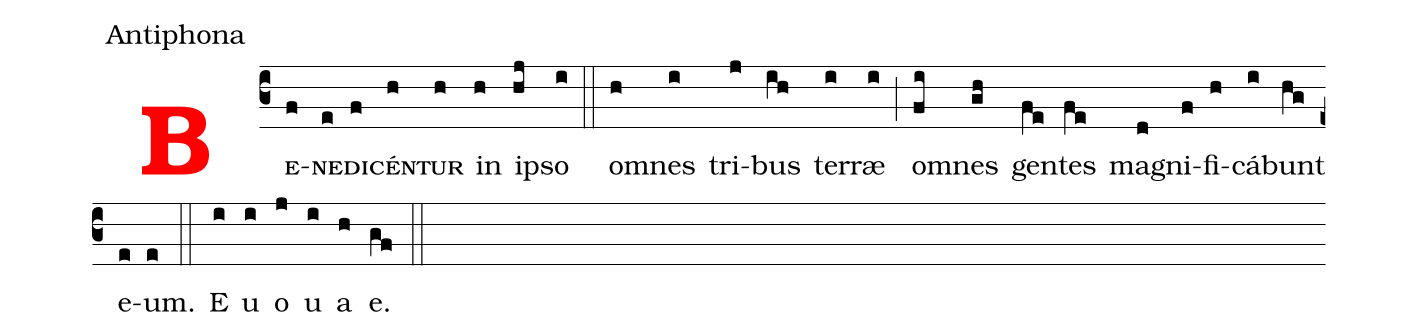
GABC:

office-part: Antiphona;
%%
<v>\bf\textcolor{red}{B}</v><v>\sc{e}</v>(c3f)<v>\sc{ne}</v>(e)<v>\sc{di}</v>(f)<v>\sc{cén}</v>(h)<v>\sc{tur}</v>(h) in(h) ip(hj)so(i)  (::)
om(h)nes(i) tri(j)bus(ih) ter(i)ræ(i) (;) om(fi)nes(gh) gen(fe)tes(fe) mag(d)ni(f)fi(h)cá(i)bunt(hg) e(e)um.(e)
(::) E(i) u(i) o(j) u(i) a(h) e.(gf) (::)
